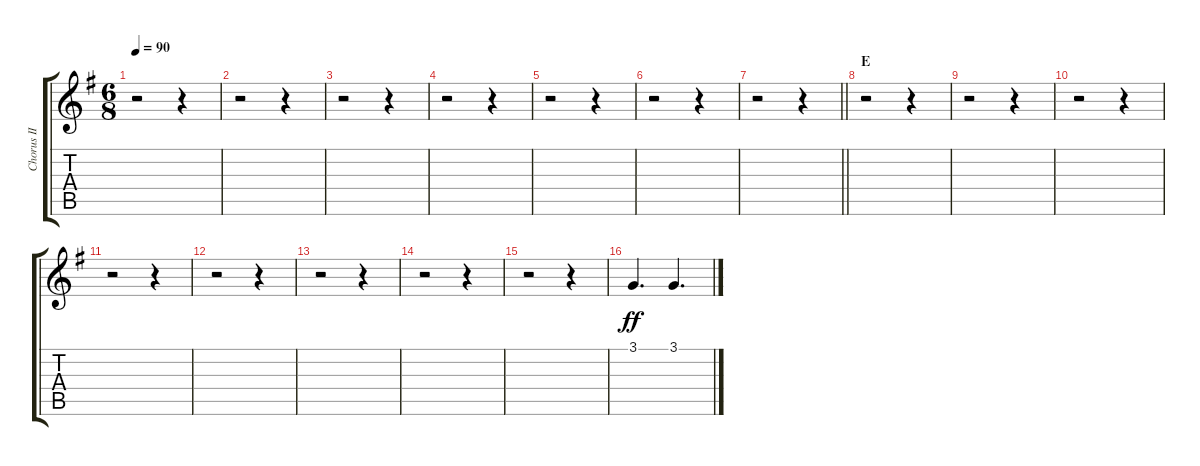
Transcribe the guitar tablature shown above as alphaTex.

\track ("Chorus II" "Chorus II") {instrument voiceoohs}
\staff {score tabs}
\tuning (E4 B3 G3 D3 A2 E2) {hide}
\ts (6 8)
\tempo 90
\clef g2
\ks g
r.2{dy ff} r.4 |
r.2 r.4 |
r.2 r.4 |
r.2 r.4 |
r.2 r.4 |
r.2 r.4 |
\barLineRight lightlight
r.2 r.4 |
\section ("" "E")
r.2 r.4 |
r.2 r.4 |
r.2 r.4 |
r.2 r.4 |
r.2 r.4 |
r.2 r.4 |
r.2 r.4 |
r.2 r.4 |
3.1.4{d} 3.1.4{d}
